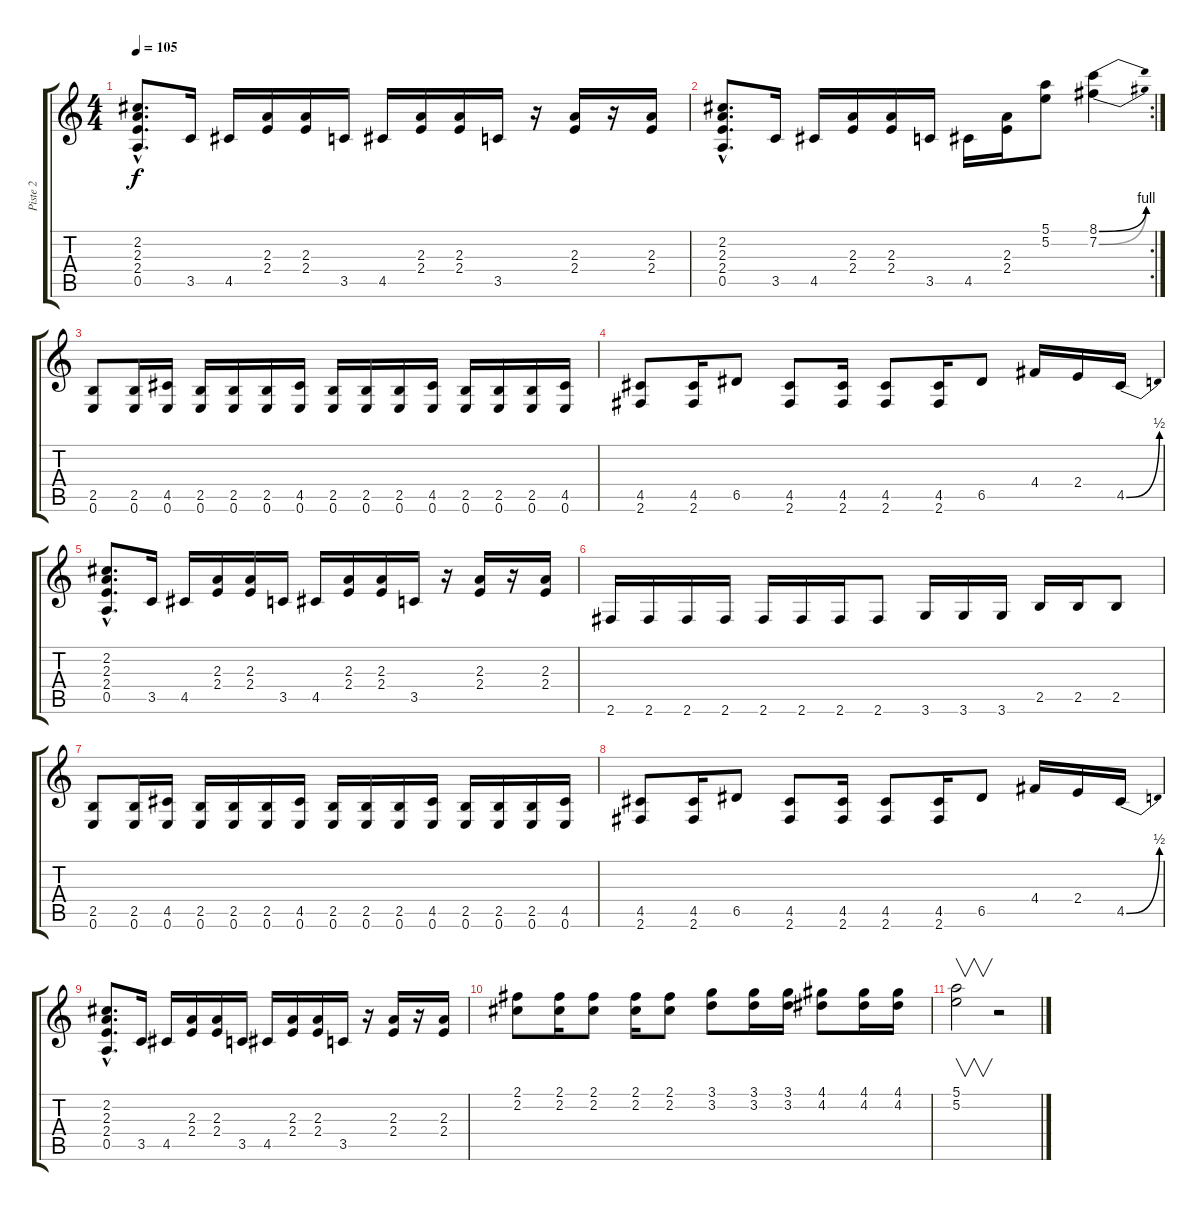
\track ("Piste 2" "Piste 2") {instrument distortionguitar}
\staff {score tabs}
\tuning (E4 B3 G3 D3 A2 E2) {hide}
\ts (4 4)
\tempo 105
\clef g2
\ks c
(2.2{hac} 2.3{hac} 2.4{hac} 0.5{hac}).8{d dy f} 3.5.16 4.5.16 (2.3 2.4).16 (2.3 2.4).16 3.5.16 4.5.16 (2.3 2.4).16 (2.3 2.4).16 3.5.16 r.16 (2.3 2.4).16 r.16 (2.3 2.4).16 |
\rc 2
(2.2{hac} 2.3{hac} 2.4{hac} 0.5{hac}).8{d} 3.5.16 4.5.16 (2.3 2.4).16 (2.3 2.4).16 3.5.16 4.5.16 (2.3 2.4).16 (5.1 5.2).8 (8.1{be (bend 0 0 60 4)} 7.2{be (bend 0 0 60 4)}).4 |
(2.5 0.6).8 (2.5 0.6).16 (4.5 0.6).16 (2.5 0.6).16 (2.5 0.6).16 (2.5 0.6).16 (4.5 0.6).16 (2.5 0.6).16 (2.5 0.6).16 (2.5 0.6).16 (4.5 0.6).16 (2.5 0.6).16 (2.5 0.6).16 (2.5 0.6).16 (4.5 0.6).16 |
(4.5 2.6).8 (4.5 2.6).16 6.5.8 (4.5 2.6).8 (4.5 2.6).16 (4.5 2.6).8 (4.5 2.6).16 6.5.8 4.4.16 2.4.16 4.5{be (bend 0 0 60 2)}.16 |
(2.2{hac} 2.3{hac} 2.4{hac} 0.5{hac}).8{d} 3.5.16 4.5.16 (2.3 2.4).16 (2.3 2.4).16 3.5.16 4.5.16 (2.3 2.4).16 (2.3 2.4).16 3.5.16 r.16 (2.3 2.4).16 r.16 (2.3 2.4).16 |
2.6.16 2.6.16 2.6.16 2.6.16 2.6.16 2.6.16 2.6.16 2.6.8 3.6.16 3.6.16 3.6.16 2.5.16 2.5.16 2.5.8 |
(2.5 0.6).8 (2.5 0.6).16 (4.5 0.6).16 (2.5 0.6).16 (2.5 0.6).16 (2.5 0.6).16 (4.5 0.6).16 (2.5 0.6).16 (2.5 0.6).16 (2.5 0.6).16 (4.5 0.6).16 (2.5 0.6).16 (2.5 0.6).16 (2.5 0.6).16 (4.5 0.6).16 |
(4.5 2.6).8 (4.5 2.6).16 6.5.8 (4.5 2.6).8 (4.5 2.6).16 (4.5 2.6).8 (4.5 2.6).16 6.5.8 4.4.16 2.4.16 4.5{be (bend 0 0 60 2)}.16 |
(2.2{hac} 2.3{hac} 2.4{hac} 0.5{hac}).8{d} 3.5.16 4.5.16 (2.3 2.4).16 (2.3 2.4).16 3.5.16 4.5.16 (2.3 2.4).16 (2.3 2.4).16 3.5.16 r.16 (2.3 2.4).16 r.16 (2.3 2.4).16 |
(2.1 2.2).8 (2.1 2.2).16 (2.1 2.2).8 (2.1 2.2).16 (2.1 2.2).8 (3.1 3.2).8 (3.1 3.2).16 (3.1 3.2).16 (4.1 4.2).8 (4.1 4.2).16 (4.1 4.2).16 |
(5.1 5.2).2{v} r.2
